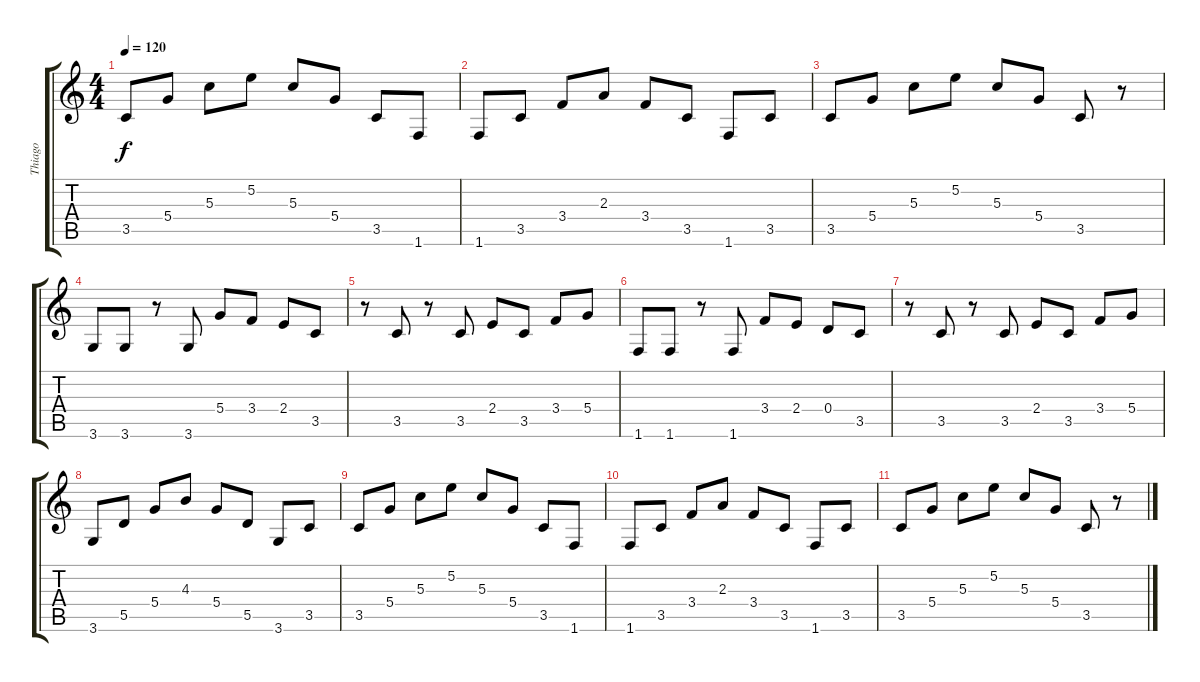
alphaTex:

\track ("Thiago" "Thiago") {instrument overdrivenguitar}
\staff {score tabs}
\tuning (E4 B3 G3 D3 A2 E2) {hide}
\ts (4 4)
\tempo 120
\clef g2
\ks c
3.5.8{dy f} 5.4.8 5.3.8 5.2.8 5.3.8 5.4.8 3.5.8 1.6.8 |
1.6.8 3.5.8 3.4.8 2.3.8 3.4.8 3.5.8 1.6.8 3.5.8 |
3.5.8 5.4.8 5.3.8 5.2.8 5.3.8 5.4.8 3.5.8 r.8 |
3.6.8 3.6.8 r.8 3.6.8 5.4.8 3.4.8 2.4.8 3.5.8 |
r.8 3.5.8 r.8 3.5.8 2.4.8 3.5.8 3.4.8 5.4.8 |
1.6.8 1.6.8 r.8 1.6.8 3.4.8 2.4.8 0.4.8 3.5.8 |
r.8 3.5.8 r.8 3.5.8 2.4.8 3.5.8 3.4.8 5.4.8 |
3.6.8 5.5.8 5.4.8 4.3.8 5.4.8 5.5.8 3.6.8 3.5.8 |
3.5.8 5.4.8 5.3.8 5.2.8 5.3.8 5.4.8 3.5.8 1.6.8 |
1.6.8 3.5.8 3.4.8 2.3.8 3.4.8 3.5.8 1.6.8 3.5.8 |
3.5.8 5.4.8 5.3.8 5.2.8 5.3.8 5.4.8 3.5.8 r.8
